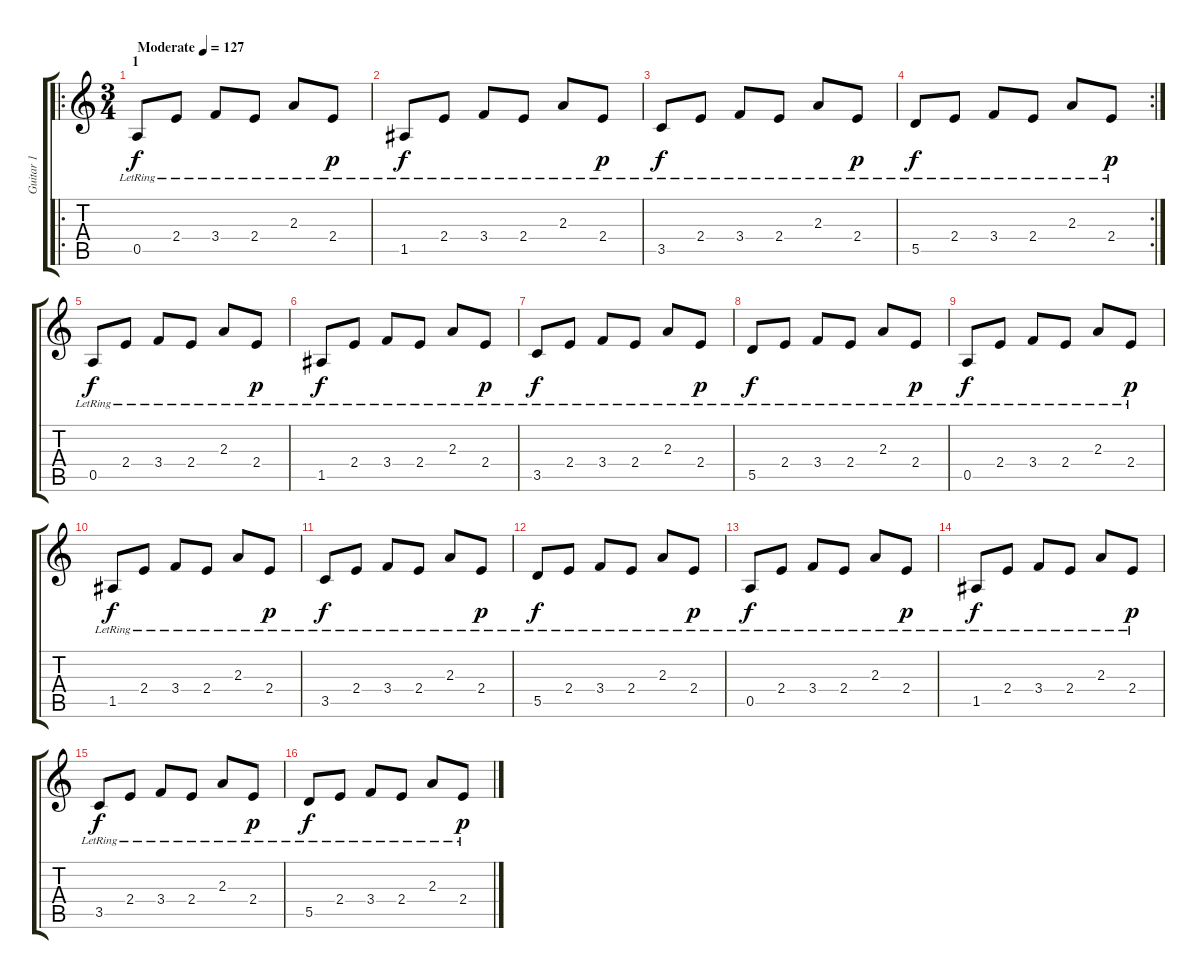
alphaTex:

\track ("Guitar 1" "Guitar 1") {instrument acousticguitarsteel}
\staff {score tabs}
\tuning (E4 B3 G3 D3 A2 E2) {hide}
\ro
\ts (3 4)
\section ("" "1")
\tempo (127 "Moderate")
\clef g2
\ks c
0.5{lr}.8{dy f instrument acousticguitarsteel} 2.4{lr}.8 3.4{lr}.8 2.4{lr}.8 2.3{lr}.8 2.4{lr}.8{dy p} |
1.5{lr}.8{dy f} 2.4{lr}.8 3.4{lr}.8 2.4{lr}.8 2.3{lr}.8 2.4{lr}.8{dy p} |
3.5{lr}.8{dy f} 2.4{lr}.8 3.4{lr}.8 2.4{lr}.8 2.3{lr}.8 2.4{lr}.8{dy p} |
\rc 2
5.5{lr}.8{dy f} 2.4{lr}.8 3.4{lr}.8 2.4{lr}.8 2.3{lr}.8 2.4{lr}.8{dy p} |
0.5{lr}.8{dy f} 2.4{lr}.8 3.4{lr}.8 2.4{lr}.8 2.3{lr}.8 2.4{lr}.8{dy p} |
1.5{lr}.8{dy f} 2.4{lr}.8 3.4{lr}.8 2.4{lr}.8 2.3{lr}.8 2.4{lr}.8{dy p} |
3.5{lr}.8{dy f} 2.4{lr}.8 3.4{lr}.8 2.4{lr}.8 2.3{lr}.8 2.4{lr}.8{dy p} |
5.5{lr}.8{dy f} 2.4{lr}.8 3.4{lr}.8 2.4{lr}.8 2.3{lr}.8 2.4{lr}.8{dy p} |
0.5{lr}.8{dy f} 2.4{lr}.8 3.4{lr}.8 2.4{lr}.8 2.3{lr}.8 2.4{lr}.8{dy p} |
1.5{lr}.8{dy f} 2.4{lr}.8 3.4{lr}.8 2.4{lr}.8 2.3{lr}.8 2.4{lr}.8{dy p} |
3.5{lr}.8{dy f} 2.4{lr}.8 3.4{lr}.8 2.4{lr}.8 2.3{lr}.8 2.4{lr}.8{dy p} |
5.5{lr}.8{dy f} 2.4{lr}.8 3.4{lr}.8 2.4{lr}.8 2.3{lr}.8 2.4{lr}.8{dy p} |
0.5{lr}.8{dy f} 2.4{lr}.8 3.4{lr}.8 2.4{lr}.8 2.3{lr}.8 2.4{lr}.8{dy p} |
1.5{lr}.8{dy f} 2.4{lr}.8 3.4{lr}.8 2.4{lr}.8 2.3{lr}.8 2.4{lr}.8{dy p} |
3.5{lr}.8{dy f} 2.4{lr}.8 3.4{lr}.8 2.4{lr}.8 2.3{lr}.8 2.4{lr}.8{dy p} |
5.5{lr}.8{dy f} 2.4{lr}.8 3.4{lr}.8 2.4{lr}.8 2.3{lr}.8 2.4{lr}.8{dy p}
